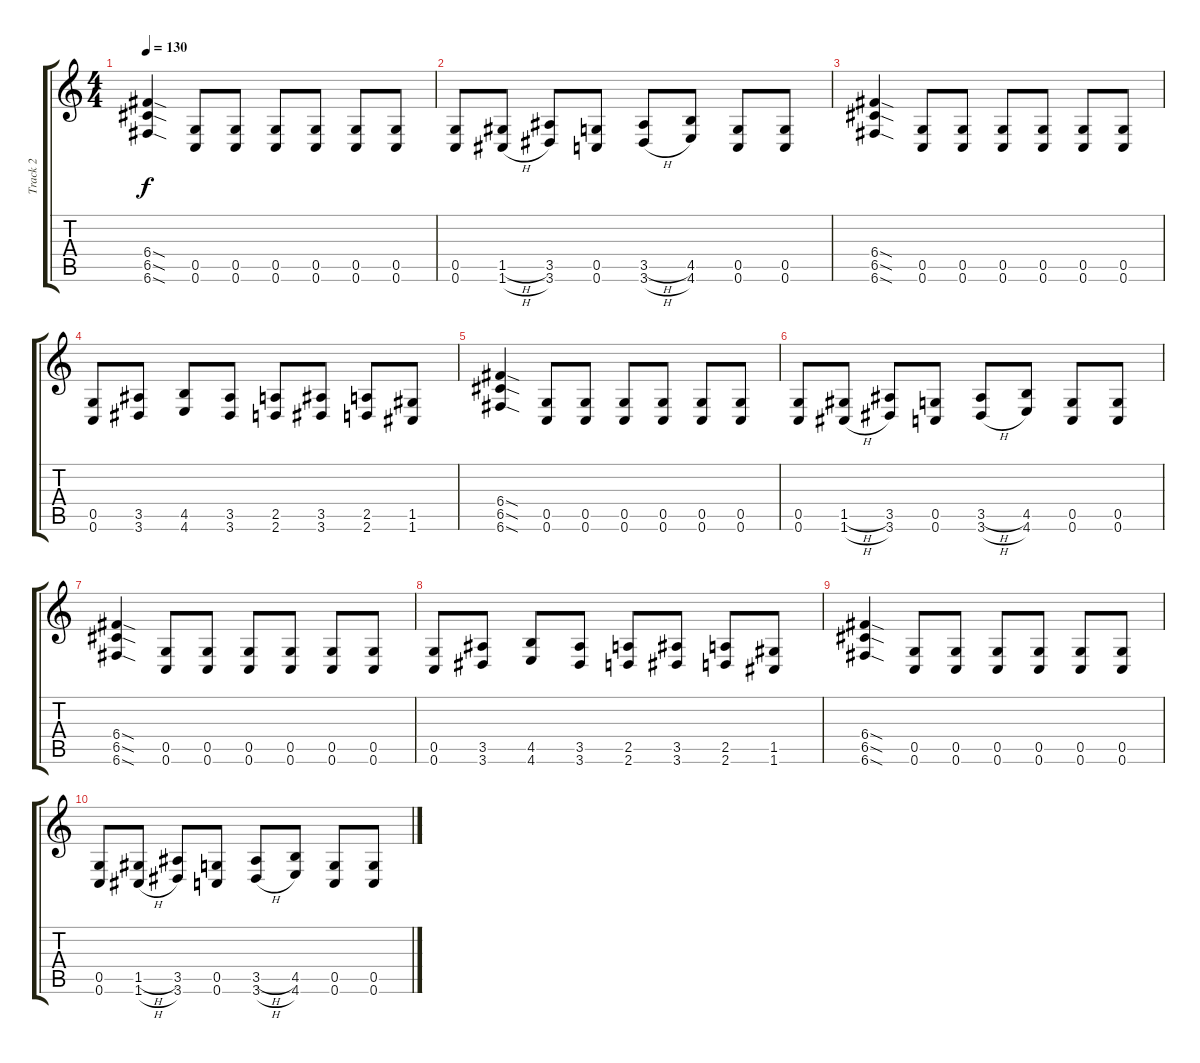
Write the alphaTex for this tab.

\track ("Track 2" "Track 2") {instrument distortionguitar}
\staff {score tabs}
\tuning (D4 A3 F3 C3 G2 C2) {hide}
\ts (4 4)
\tempo 130
\clef g2
\ks c
(6.4{sod} 6.5{sod} 6.6{sod}).4{dy f} (0.5 0.6).8 (0.5 0.6).8 (0.5 0.6).8 (0.5 0.6).8 (0.5 0.6).8 (0.5 0.6).8 |
(0.5 0.6).8 (1.5{h} 1.6{h}).8 (3.5 3.6).8 (0.5 0.6).8 (3.5{h} 3.6{h}).8 (4.5 4.6).8 (0.5 0.6).8 (0.5 0.6).8 |
(6.4{sod} 6.5{sod} 6.6{sod}).4 (0.5 0.6).8 (0.5 0.6).8 (0.5 0.6).8 (0.5 0.6).8 (0.5 0.6).8 (0.5 0.6).8 |
(0.5 0.6).8 (3.5 3.6).8 (4.5 4.6).8 (3.5 3.6).8 (2.5 2.6).8 (3.5 3.6).8 (2.5 2.6).8 (1.5 1.6).8 |
(6.4{sod} 6.5{sod} 6.6{sod}).4 (0.5 0.6).8 (0.5 0.6).8 (0.5 0.6).8 (0.5 0.6).8 (0.5 0.6).8 (0.5 0.6).8 |
(0.5 0.6).8 (1.5{h} 1.6{h}).8 (3.5 3.6).8 (0.5 0.6).8 (3.5{h} 3.6{h}).8 (4.5 4.6).8 (0.5 0.6).8 (0.5 0.6).8 |
(6.4{sod} 6.5{sod} 6.6{sod}).4 (0.5 0.6).8 (0.5 0.6).8 (0.5 0.6).8 (0.5 0.6).8 (0.5 0.6).8 (0.5 0.6).8 |
(0.5 0.6).8 (3.5 3.6).8 (4.5 4.6).8 (3.5 3.6).8 (2.5 2.6).8 (3.5 3.6).8 (2.5 2.6).8 (1.5 1.6).8 |
(6.4{sod} 6.5{sod} 6.6{sod}).4 (0.5 0.6).8 (0.5 0.6).8 (0.5 0.6).8 (0.5 0.6).8 (0.5 0.6).8 (0.5 0.6).8 |
(0.5 0.6).8 (1.5{h} 1.6{h}).8 (3.5 3.6).8 (0.5 0.6).8 (3.5{h} 3.6{h}).8 (4.5 4.6).8 (0.5 0.6).8 (0.5 0.6).8
